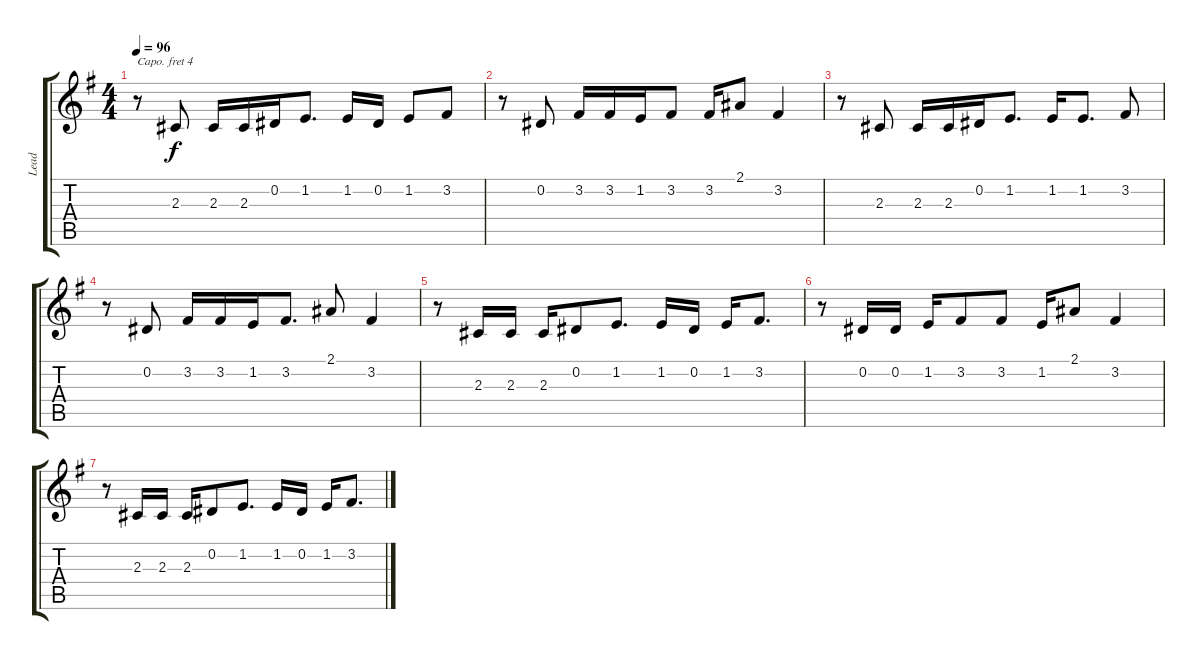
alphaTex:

\track ("Lead" "Lead") {instrument altosax}
\staff {score tabs}
\capo 4
\tuning (E4 B3 G3 D3 A2 E2) {hide}
\ts (4 4)
\tempo 96
\clef g2
\ks g
r.8{dy f} 2.3.8 2.3.16 2.3.16 0.2.16 1.2.8{d} 1.2.16 0.2.16 1.2.8 3.2.8 |
r.8 0.2.8 3.2.16 3.2.16 1.2.16 3.2.8 3.2.16 2.1.8 3.2.4 |
r.8 2.3.8 2.3.16 2.3.16 0.2.16 1.2.8{d} 1.2.16 1.2.8{d} 3.2.8 |
r.8 0.2.8 3.2.16 3.2.16 1.2.16 3.2.8{d} 2.1.8 3.2.4 |
r.8 2.3.16 2.3.16 2.3.16 0.2.8 1.2.8{d} 1.2.16 0.2.16 1.2.16 3.2.8{d} |
r.8 0.2.16 0.2.16 1.2.16 3.2.8 3.2.8 1.2.16 2.1.8 3.2.4 |
r.8 2.3.16 2.3.16 2.3.16 0.2.8 1.2.8{d} 1.2.16 0.2.16 1.2.16 3.2.8{d}
